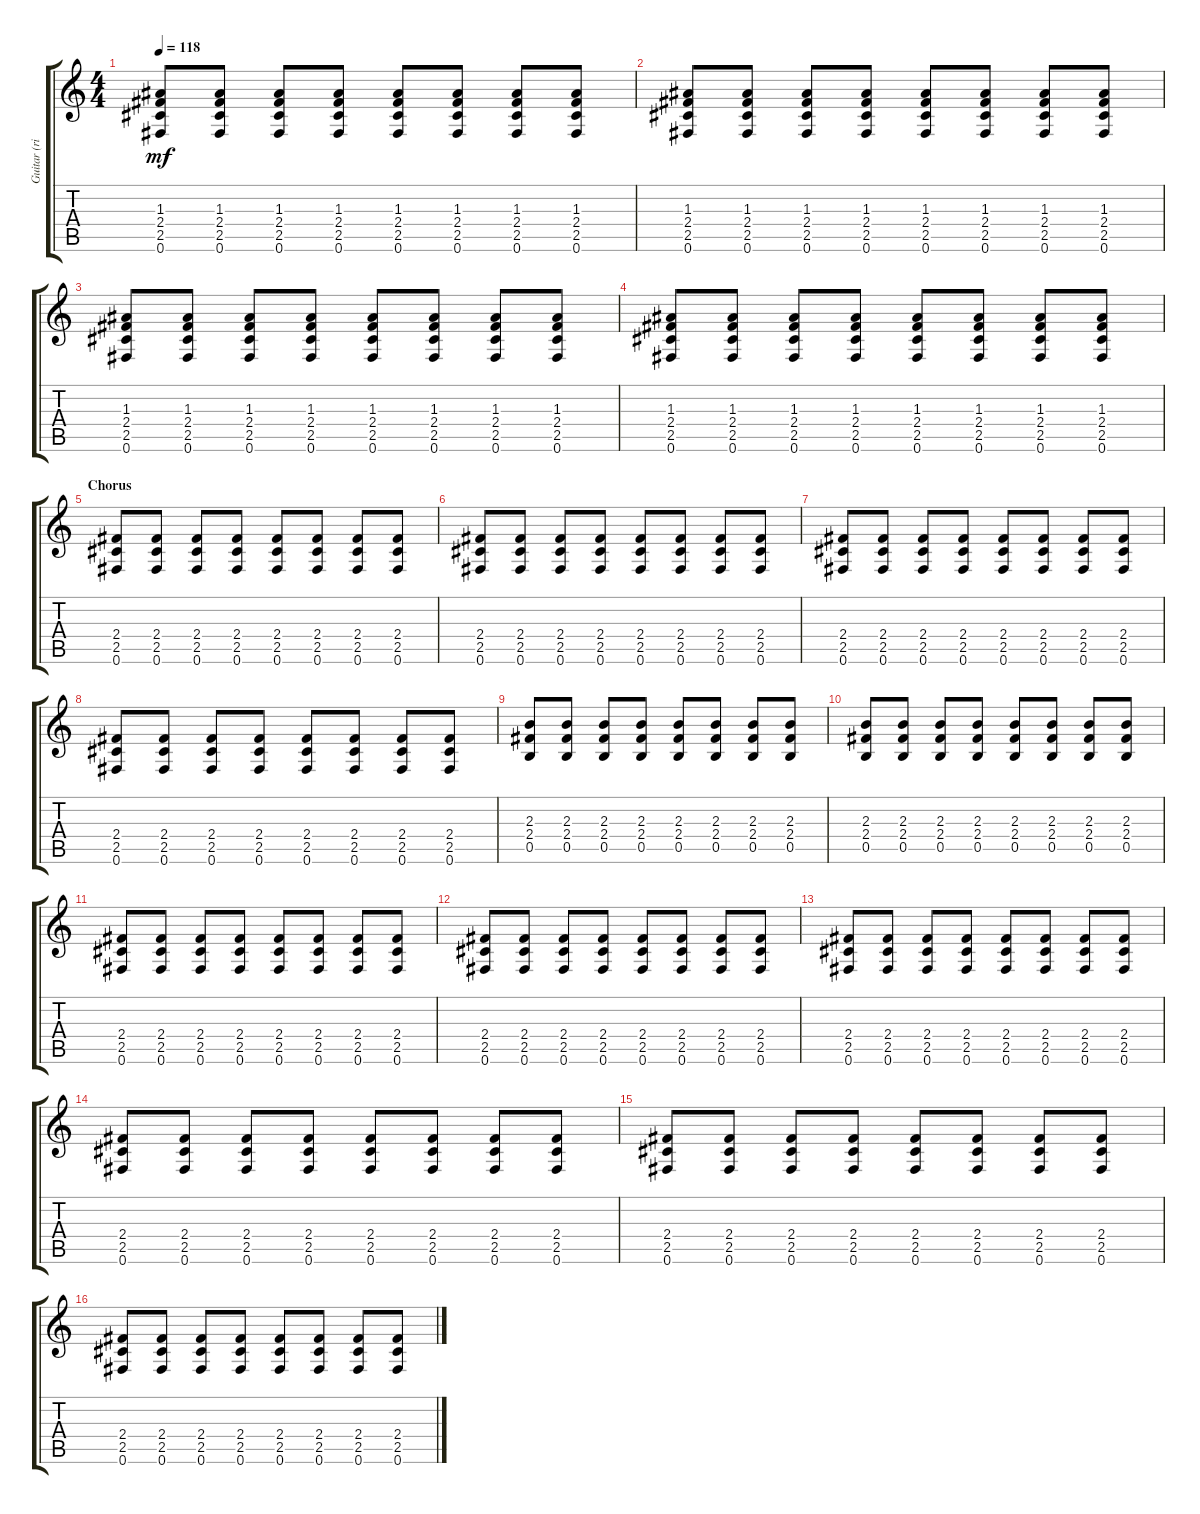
\track ("Guitar (right)" "Guitar (ri") {instrument distortionguitar}
\staff {score tabs}
\tuning (Gb4 Db4 A3 E3 B2 Gb2) {hide}
\ts (4 4)
\tempo 118
\clef g2
\ks c
(1.3 2.4 2.5 0.6).8{dy mf} (1.3 2.4 2.5 0.6).8 (1.3 2.4 2.5 0.6).8 (1.3 2.4 2.5 0.6).8 (1.3 2.4 2.5 0.6).8 (1.3 2.4 2.5 0.6).8 (1.3 2.4 2.5 0.6).8 (1.3 2.4 2.5 0.6).8 |
(1.3 2.4 2.5 0.6).8 (1.3 2.4 2.5 0.6).8 (1.3 2.4 2.5 0.6).8 (1.3 2.4 2.5 0.6).8 (1.3 2.4 2.5 0.6).8 (1.3 2.4 2.5 0.6).8 (1.3 2.4 2.5 0.6).8 (1.3 2.4 2.5 0.6).8 |
(1.3 2.4 2.5 0.6).8 (1.3 2.4 2.5 0.6).8 (1.3 2.4 2.5 0.6).8 (1.3 2.4 2.5 0.6).8 (1.3 2.4 2.5 0.6).8 (1.3 2.4 2.5 0.6).8 (1.3 2.4 2.5 0.6).8 (1.3 2.4 2.5 0.6).8 |
(1.3 2.4 2.5 0.6).8 (1.3 2.4 2.5 0.6).8 (1.3 2.4 2.5 0.6).8 (1.3 2.4 2.5 0.6).8 (1.3 2.4 2.5 0.6).8 (1.3 2.4 2.5 0.6).8 (1.3 2.4 2.5 0.6).8 (1.3 2.4 2.5 0.6).8 |
\section ("" "Chorus")
(2.4 2.5 0.6).8 (2.4 2.5 0.6).8 (2.4 2.5 0.6).8 (2.4 2.5 0.6).8 (2.4 2.5 0.6).8 (2.4 2.5 0.6).8 (2.4 2.5 0.6).8 (2.4 2.5 0.6).8 |
(2.4 2.5 0.6).8 (2.4 2.5 0.6).8 (2.4 2.5 0.6).8 (2.4 2.5 0.6).8 (2.4 2.5 0.6).8 (2.4 2.5 0.6).8 (2.4 2.5 0.6).8 (2.4 2.5 0.6).8 |
(2.4 2.5 0.6).8 (2.4 2.5 0.6).8 (2.4 2.5 0.6).8 (2.4 2.5 0.6).8 (2.4 2.5 0.6).8 (2.4 2.5 0.6).8 (2.4 2.5 0.6).8 (2.4 2.5 0.6).8 |
(2.4 2.5 0.6).8 (2.4 2.5 0.6).8 (2.4 2.5 0.6).8 (2.4 2.5 0.6).8 (2.4 2.5 0.6).8 (2.4 2.5 0.6).8 (2.4 2.5 0.6).8 (2.4 2.5 0.6).8 |
(2.3 2.4 0.5).8 (2.3 2.4 0.5).8 (2.3 2.4 0.5).8 (2.3 2.4 0.5).8 (2.3 2.4 0.5).8 (2.3 2.4 0.5).8 (2.3 2.4 0.5).8 (2.3 2.4 0.5).8 |
(2.3 2.4 0.5).8 (2.3 2.4 0.5).8 (2.3 2.4 0.5).8 (2.3 2.4 0.5).8 (2.3 2.4 0.5).8 (2.3 2.4 0.5).8 (2.3 2.4 0.5).8 (2.3 2.4 0.5).8 |
(2.4 2.5 0.6).8 (2.4 2.5 0.6).8 (2.4 2.5 0.6).8 (2.4 2.5 0.6).8 (2.4 2.5 0.6).8 (2.4 2.5 0.6).8 (2.4 2.5 0.6).8 (2.4 2.5 0.6).8 |
(2.4 2.5 0.6).8 (2.4 2.5 0.6).8 (2.4 2.5 0.6).8 (2.4 2.5 0.6).8 (2.4 2.5 0.6).8 (2.4 2.5 0.6).8 (2.4 2.5 0.6).8 (2.4 2.5 0.6).8 |
(2.4 2.5 0.6).8 (2.4 2.5 0.6).8 (2.4 2.5 0.6).8 (2.4 2.5 0.6).8 (2.4 2.5 0.6).8 (2.4 2.5 0.6).8 (2.4 2.5 0.6).8 (2.4 2.5 0.6).8 |
(2.4 2.5 0.6).8 (2.4 2.5 0.6).8 (2.4 2.5 0.6).8 (2.4 2.5 0.6).8 (2.4 2.5 0.6).8 (2.4 2.5 0.6).8 (2.4 2.5 0.6).8 (2.4 2.5 0.6).8 |
(2.4 2.5 0.6).8 (2.4 2.5 0.6).8 (2.4 2.5 0.6).8 (2.4 2.5 0.6).8 (2.4 2.5 0.6).8 (2.4 2.5 0.6).8 (2.4 2.5 0.6).8 (2.4 2.5 0.6).8 |
(2.4 2.5 0.6).8 (2.4 2.5 0.6).8 (2.4 2.5 0.6).8 (2.4 2.5 0.6).8 (2.4 2.5 0.6).8 (2.4 2.5 0.6).8 (2.4 2.5 0.6).8 (2.4 2.5 0.6).8
